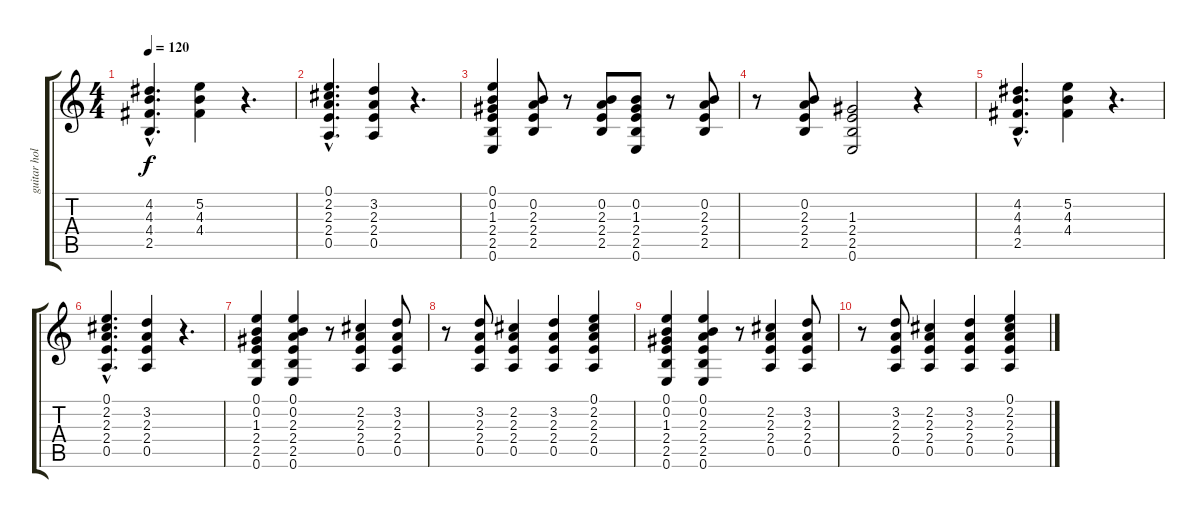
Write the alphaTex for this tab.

\track ("guitar holder :-)" "guitar hol") {instrument distortionguitar}
\staff {score tabs}
\tuning (E4 B3 G3 D3 A2 E2) {hide}
\ts (4 4)
\tempo 120
\clef g2
\ks c
(4.2{hac} 4.3{hac} 4.4{hac} 2.5{hac}).4{d dy f} (5.2 4.3 4.4).4 r.4{d} |
(0.1{hac} 2.2{hac} 2.3{hac} 2.4{hac} 0.5{hac}).4{d} (3.2 2.3 2.4 0.5).4 r.4{d} |
(0.1 0.2 1.3 2.4 2.5 0.6).4 (0.2 2.3 2.4 2.5).8 r.8 (0.2 2.3 2.4 2.5).8 (0.2 1.3 2.4 2.5 0.6).8 r.8 (0.2 2.3 2.4 2.5).8 |
r.8 (0.2 2.3 2.4 2.5).8 (1.3 2.4 2.5 0.6).2 r.4 |
(4.2{hac} 4.3{hac} 4.4{hac} 2.5{hac}).4{d} (5.2 4.3 4.4).4 r.4{d} |
(0.1{hac} 2.2{hac} 2.3{hac} 2.4{hac} 0.5{hac}).4{d} (3.2 2.3 2.4 0.5).4 r.4{d} |
(0.1 0.2 1.3 2.4 2.5 0.6).4 (0.1 0.2 2.3 2.4 2.5 0.6).4 r.8 (2.2 2.3 2.4 0.5).4 (3.2 2.3 2.4 0.5).8 |
r.8 (3.2 2.3 2.4 0.5).8 (2.2 2.3 2.4 0.5).4 (3.2 2.3 2.4 0.5).4 (0.1 2.2 2.3 2.4 0.5).4 |
(0.1 0.2 1.3 2.4 2.5 0.6).4 (0.1 0.2 2.3 2.4 2.5 0.6).4 r.8 (2.2 2.3 2.4 0.5).4 (3.2 2.3 2.4 0.5).8 |
r.8 (3.2 2.3 2.4 0.5).8 (2.2 2.3 2.4 0.5).4 (3.2 2.3 2.4 0.5).4 (0.1 2.2 2.3 2.4 0.5).4
